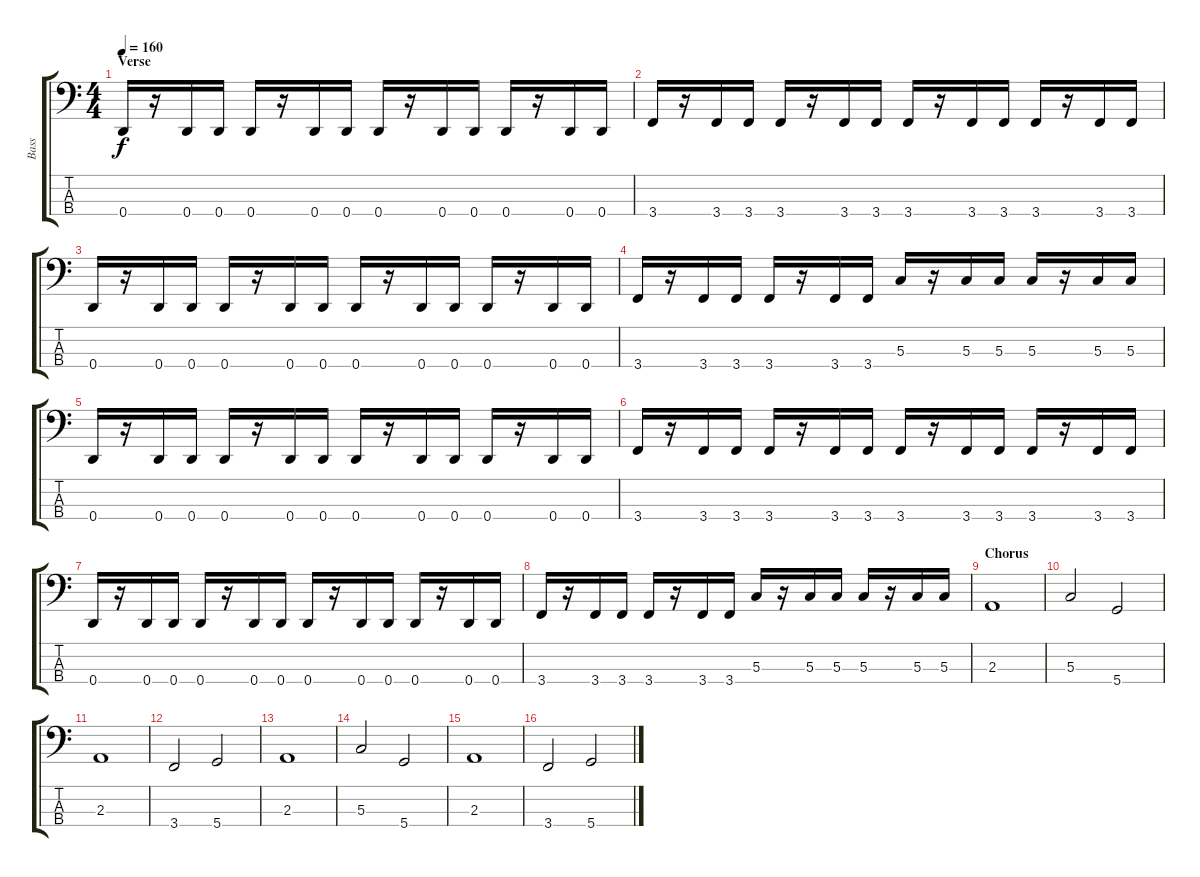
\track ("Bass" "Bass") {instrument electricbassfinger}
\staff {score tabs}
\tuning (F2 C2 G1 D1) {hide}
\ts (4 4)
\section ("" "Verse")
\tempo 160
\clef f4
\ks c
0.4.16{dy f} r.16 0.4.16 0.4.16 0.4.16 r.16 0.4.16 0.4.16 0.4.16 r.16 0.4.16 0.4.16 0.4.16 r.16 0.4.16 0.4.16 |
3.4.16 r.16 3.4.16 3.4.16 3.4.16 r.16 3.4.16 3.4.16 3.4.16 r.16 3.4.16 3.4.16 3.4.16 r.16 3.4.16 3.4.16 |
0.4.16 r.16 0.4.16 0.4.16 0.4.16 r.16 0.4.16 0.4.16 0.4.16 r.16 0.4.16 0.4.16 0.4.16 r.16 0.4.16 0.4.16 |
3.4.16 r.16 3.4.16 3.4.16 3.4.16 r.16 3.4.16 3.4.16 5.3.16 r.16 5.3.16 5.3.16 5.3.16 r.16 5.3.16 5.3.16 |
0.4.16 r.16 0.4.16 0.4.16 0.4.16 r.16 0.4.16 0.4.16 0.4.16 r.16 0.4.16 0.4.16 0.4.16 r.16 0.4.16 0.4.16 |
3.4.16 r.16 3.4.16 3.4.16 3.4.16 r.16 3.4.16 3.4.16 3.4.16 r.16 3.4.16 3.4.16 3.4.16 r.16 3.4.16 3.4.16 |
0.4.16 r.16 0.4.16 0.4.16 0.4.16 r.16 0.4.16 0.4.16 0.4.16 r.16 0.4.16 0.4.16 0.4.16 r.16 0.4.16 0.4.16 |
3.4.16 r.16 3.4.16 3.4.16 3.4.16 r.16 3.4.16 3.4.16 5.3.16 r.16 5.3.16 5.3.16 5.3.16 r.16 5.3.16 5.3.16 |
\section ("" "Chorus")
2.3.1 |
5.3.2 5.4.2 |
2.3.1 |
3.4.2 5.4.2 |
2.3.1 |
5.3.2 5.4.2 |
2.3.1 |
3.4.2 5.4.2
